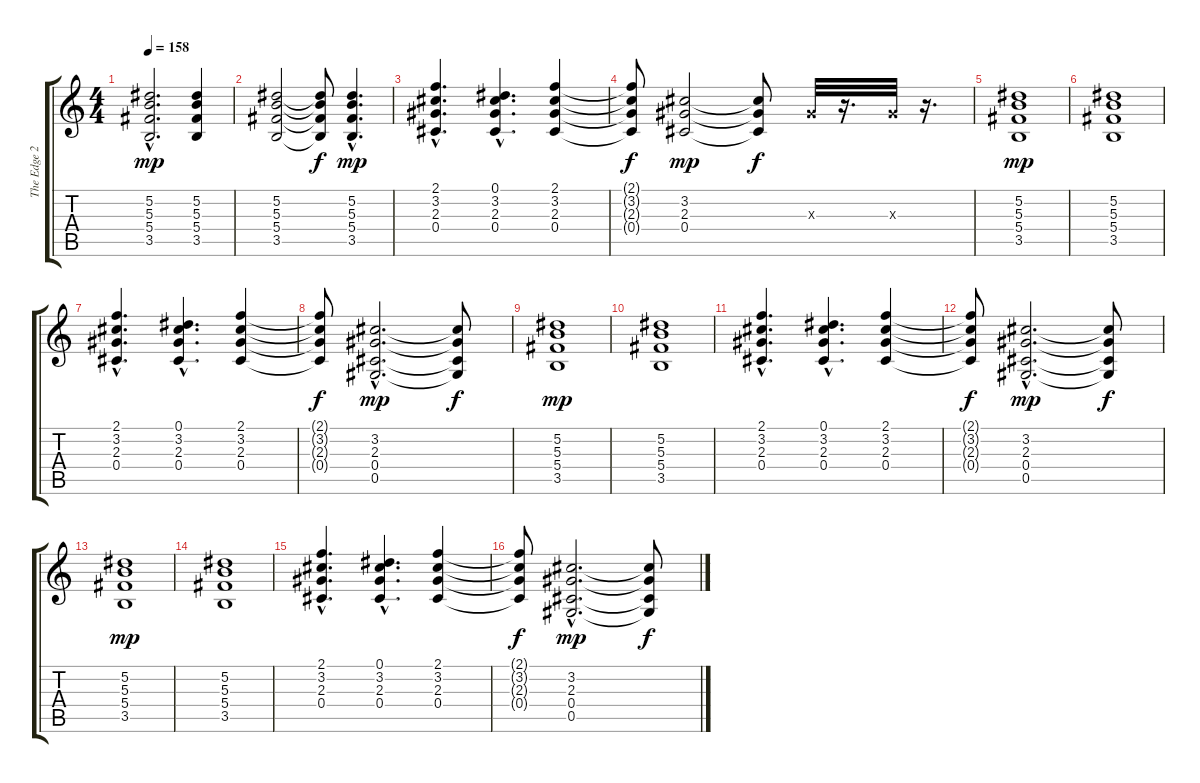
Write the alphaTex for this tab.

\track ("The Edge 2" "The Edge 2") {instrument overdrivenguitar}
\staff {score tabs}
\tuning (Eb4 Bb3 Gb3 Db3 Ab2 Eb2) {hide}
\ts (4 4)
\tempo 158
\clef g2
\ks c
(5.2{hac} 5.3{hac} 5.4{hac} 3.5{hac}).2{d dy mp} (5.2 5.3 5.4 3.5).4 |
(5.2 5.3 5.4 3.5).2 (5.2{t} 5.3{t} 5.4{t} 3.5{t}).8{dy f} (5.2{hac} 5.3{hac} 5.4{hac} 3.5{hac}).4{d dy mp} |
(2.1{hac} 3.2{hac} 2.3{hac} 0.4{hac}).4{d} (0.1{hac} 3.2{hac} 2.3{hac} 0.4{hac}).4{d} (2.1 3.2 2.3 0.4).4 |
(2.1{t} 3.2{t} 2.3{t} 0.4{t}).8{dy f} (3.2 2.3 0.4).2{dy mp} (3.2{t} 2.3{t} 0.4{t}).8{dy f} 2.3{x}.32 r.16{d} 2.3{x}.32 r.16{d} |
(5.2 5.3 5.4 3.5).1{dy mp} |
(5.2 5.3 5.4 3.5).1 |
(2.1{hac} 3.2{hac} 2.3{hac} 0.4{hac}).4{d} (0.1{hac} 3.2{hac} 2.3{hac} 0.4{hac}).4{d} (2.1 3.2 2.3 0.4).4 |
(2.1{t} 3.2{t} 2.3{t} 0.4{t}).8{dy f} (3.2{hac} 2.3{hac} 0.4{hac} 0.5{hac}).2{d dy mp} (3.2{t} 2.3{t} 0.4{t} 0.5{t}).8{dy f} |
(5.2 5.3 5.4 3.5).1{dy mp} |
(5.2 5.3 5.4 3.5).1 |
(2.1{hac} 3.2{hac} 2.3{hac} 0.4{hac}).4{d} (0.1{hac} 3.2{hac} 2.3{hac} 0.4{hac}).4{d} (2.1 3.2 2.3 0.4).4 |
(2.1{t} 3.2{t} 2.3{t} 0.4{t}).8{dy f} (3.2{hac} 2.3{hac} 0.4{hac} 0.5{hac}).2{d dy mp} (3.2{t} 2.3{t} 0.4{t} 0.5{t}).8{dy f} |
(5.2 5.3 5.4 3.5).1{dy mp} |
(5.2 5.3 5.4 3.5).1 |
(2.1{hac} 3.2{hac} 2.3{hac} 0.4{hac}).4{d} (0.1{hac} 3.2{hac} 2.3{hac} 0.4{hac}).4{d} (2.1 3.2 2.3 0.4).4 |
(2.1{t} 3.2{t} 2.3{t} 0.4{t}).8{dy f} (3.2{hac} 2.3{hac} 0.4{hac} 0.5{hac}).2{d dy mp} (3.2{t} 2.3{t} 0.4{t} 0.5{t}).8{dy f}
